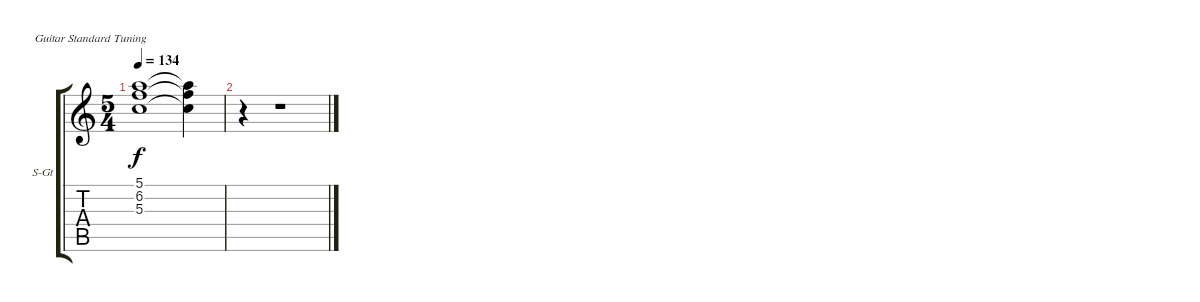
\bracketExtendMode groupsimilarinstruments
\firstSystemTrackNameOrientation horizontal
\otherSystemsTrackNameOrientation horizontal
\track ("Pad" "S-Gt") {instrument stringensemble1}
\staff {score tabs}
\tuning (E4 B3 G3 D3 A2 E2)
\displaytranspose 12
\ts (5 4)
\tempo 134
\clef g2
\ks c
(5.1 6.2 5.3).1{dy f} (5.1{t} 6.2{t} 5.3{t}).4 |
r.4 r.1
